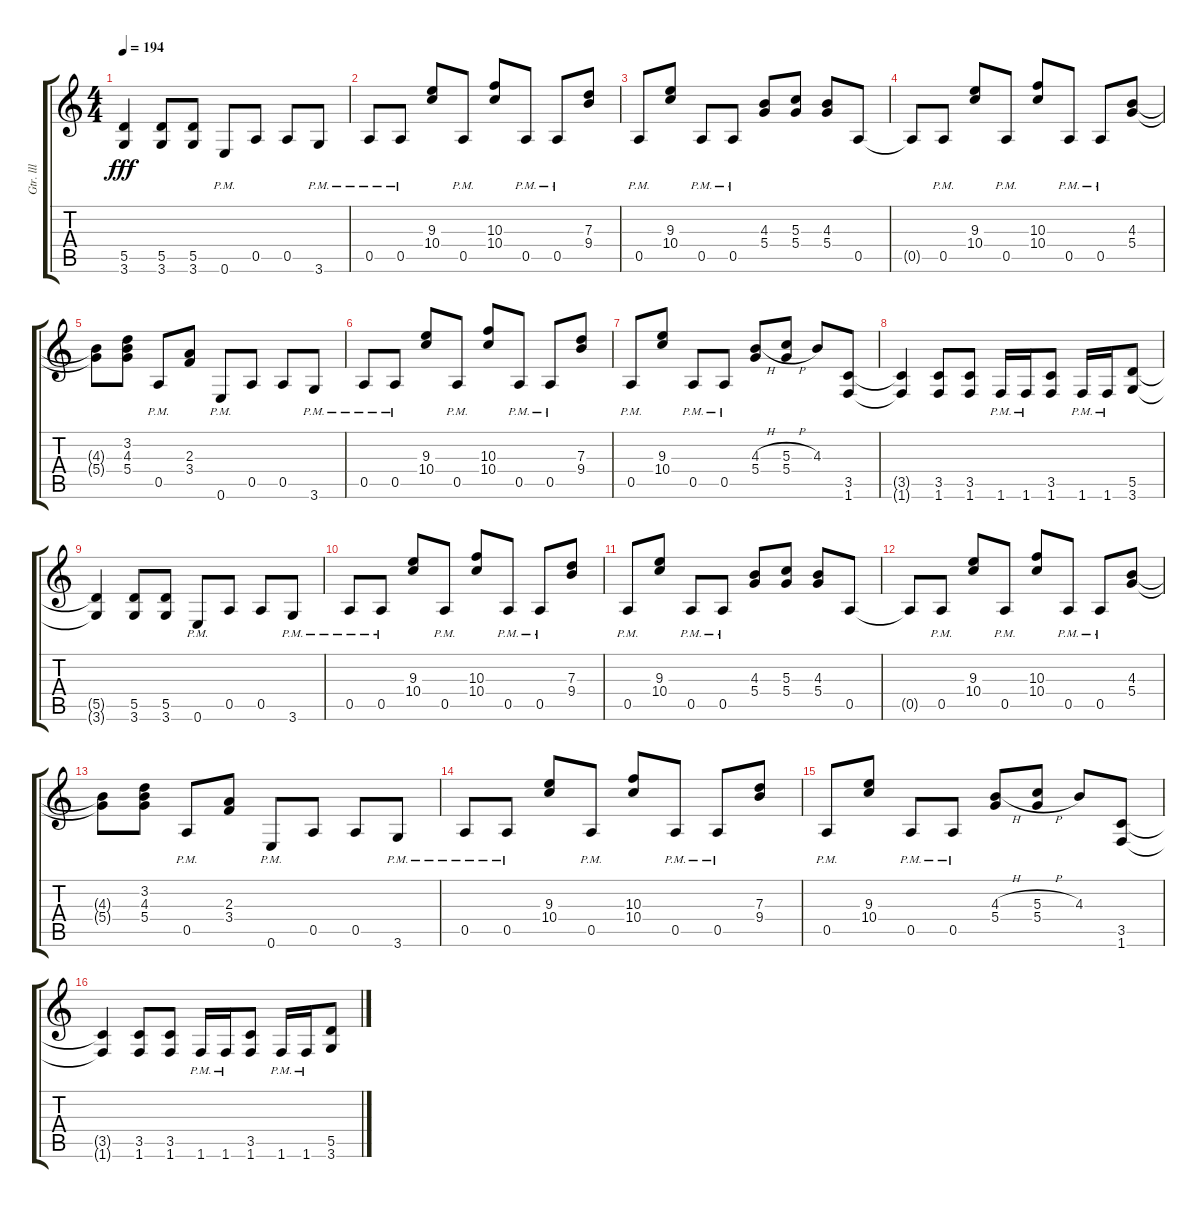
\track ("Gtr. lll" "Gtr. lll") {instrument distortionguitar}
\staff {score tabs}
\tuning (E4 B3 G3 D3 A2 E2) {hide}
\ts (4 4)
\tempo 194
\clef g2
\ks c
(5.5{t} 3.6{t}).4{dy fff} (5.5 3.6).8 (5.5 3.6).8 0.6{pm}.8 0.5.8 0.5.8 3.6{pm}.8 |
0.5{pm}.8 0.5{pm}.8 (9.3 10.4).8 0.5{pm}.8 (10.3 10.4).8 0.5{pm}.8 0.5{pm}.8 (7.3 9.4).8 |
0.5{pm}.8 (9.3 10.4).8 0.5{pm}.8 0.5{pm}.8 (4.3 5.4).8 (5.3 5.4).8 (4.3 5.4).8 0.5.8 |
0.5{t}.8 0.5{pm}.8 (9.3 10.4).8 0.5{pm}.8 (10.3 10.4).8 0.5{pm}.8 0.5{pm}.8 (4.3 5.4).8 |
(4.3{t} 5.4{t}).8 (3.2 4.3 5.4).8 0.5{pm}.8 (2.3 3.4).8 0.6{pm}.8 0.5.8 0.5.8 3.6{pm}.8 |
0.5{pm}.8 0.5{pm}.8 (9.3 10.4).8 0.5{pm}.8 (10.3 10.4).8 0.5{pm}.8 0.5{pm}.8 (7.3 9.4).8 |
0.5{pm}.8 (9.3 10.4).8 0.5{pm}.8 0.5{pm}.8 (4.3{h} 5.4).8 (5.3{h} 5.4).8 4.3.8 (3.5 1.6).8 |
(3.5{t} 1.6{t}).4 (3.5 1.6).8 (3.5 1.6).8 1.6{pm}.16 1.6{pm}.16 (3.5 1.6).8 1.6{pm}.16 1.6{pm}.16 (5.5 3.6).8 |
(5.5{t} 3.6{t}).4 (5.5 3.6).8 (5.5 3.6).8 0.6{pm}.8 0.5.8 0.5.8 3.6{pm}.8 |
0.5{pm}.8 0.5{pm}.8 (9.3 10.4).8 0.5{pm}.8 (10.3 10.4).8 0.5{pm}.8 0.5{pm}.8 (7.3 9.4).8 |
0.5{pm}.8 (9.3 10.4).8 0.5{pm}.8 0.5{pm}.8 (4.3 5.4).8 (5.3 5.4).8 (4.3 5.4).8 0.5.8 |
0.5{t}.8 0.5{pm}.8 (9.3 10.4).8 0.5{pm}.8 (10.3 10.4).8 0.5{pm}.8 0.5{pm}.8 (4.3 5.4).8 |
(4.3{t} 5.4{t}).8 (3.2 4.3 5.4).8 0.5{pm}.8 (2.3 3.4).8 0.6{pm}.8 0.5.8 0.5.8 3.6{pm}.8 |
0.5{pm}.8 0.5{pm}.8 (9.3 10.4).8 0.5{pm}.8 (10.3 10.4).8 0.5{pm}.8 0.5{pm}.8 (7.3 9.4).8 |
0.5{pm}.8 (9.3 10.4).8 0.5{pm}.8 0.5{pm}.8 (4.3{h} 5.4).8 (5.3{h} 5.4).8 4.3.8 (3.5 1.6).8 |
(3.5{t} 1.6{t}).4 (3.5 1.6).8 (3.5 1.6).8 1.6{pm}.16 1.6{pm}.16 (3.5 1.6).8 1.6{pm}.16 1.6{pm}.16 (5.5 3.6).8
